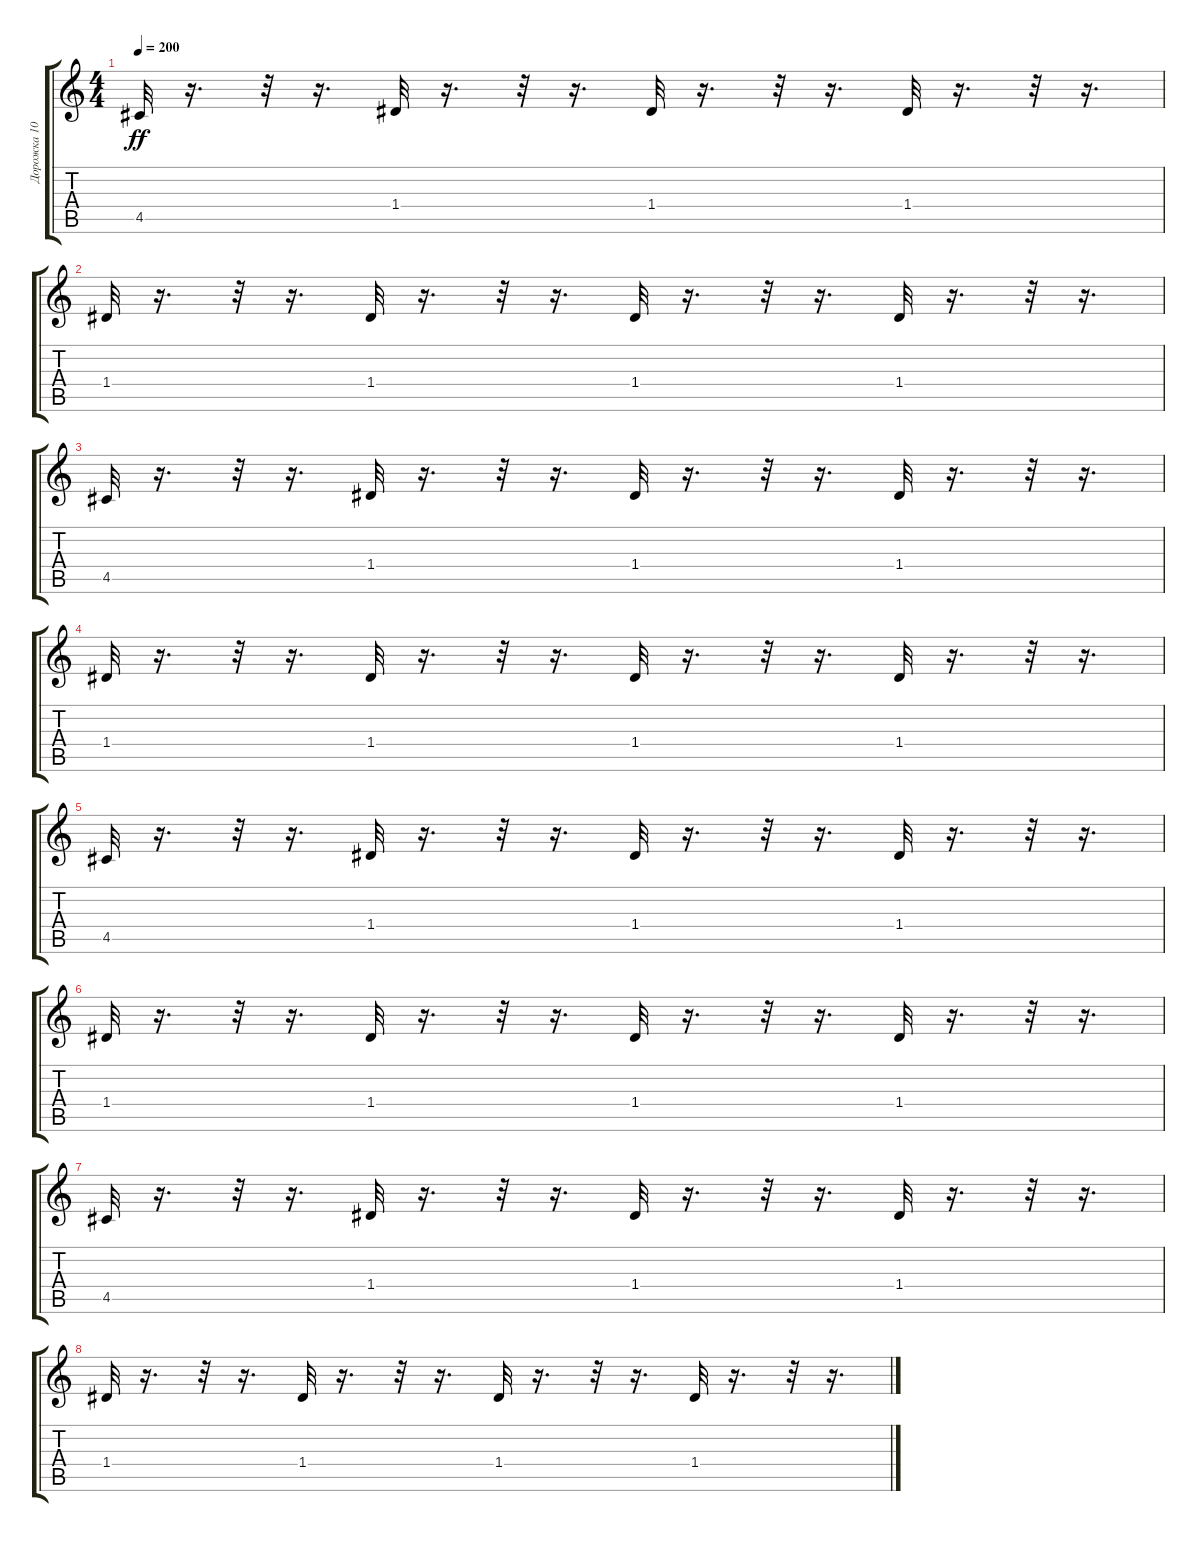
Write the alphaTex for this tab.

\track ("Дорожка 10" "Дорожка 10") {instrument acousticguitarnylon}
\staff {score tabs}
\tuning (E4 B3 G3 D3 A2 E2) {hide}
\ts (4 4)
\tempo 200
\clef g2
\ks c
4.5.32{dy ff} r.16{d} r.32 r.16{d} 1.4.32 r.16{d} r.32 r.16{d} 1.4.32 r.16{d} r.32 r.16{d} 1.4.32 r.16{d} r.32 r.16{d} |
1.4.32 r.16{d} r.32 r.16{d} 1.4.32 r.16{d} r.32 r.16{d} 1.4.32 r.16{d} r.32 r.16{d} 1.4.32 r.16{d} r.32 r.16{d} |
4.5.32 r.16{d} r.32 r.16{d} 1.4.32 r.16{d} r.32 r.16{d} 1.4.32 r.16{d} r.32 r.16{d} 1.4.32 r.16{d} r.32 r.16{d} |
1.4.32 r.16{d} r.32 r.16{d} 1.4.32 r.16{d} r.32 r.16{d} 1.4.32 r.16{d} r.32 r.16{d} 1.4.32 r.16{d} r.32 r.16{d} |
4.5.32 r.16{d} r.32 r.16{d} 1.4.32 r.16{d} r.32 r.16{d} 1.4.32 r.16{d} r.32 r.16{d} 1.4.32 r.16{d} r.32 r.16{d} |
1.4.32 r.16{d} r.32 r.16{d} 1.4.32 r.16{d} r.32 r.16{d} 1.4.32 r.16{d} r.32 r.16{d} 1.4.32 r.16{d} r.32 r.16{d} |
4.5.32 r.16{d} r.32 r.16{d} 1.4.32 r.16{d} r.32 r.16{d} 1.4.32 r.16{d} r.32 r.16{d} 1.4.32 r.16{d} r.32 r.16{d} |
1.4.32 r.16{d} r.32 r.16{d} 1.4.32 r.16{d} r.32 r.16{d} 1.4.32 r.16{d} r.32 r.16{d} 1.4.32 r.16{d} r.32 r.16{d}
